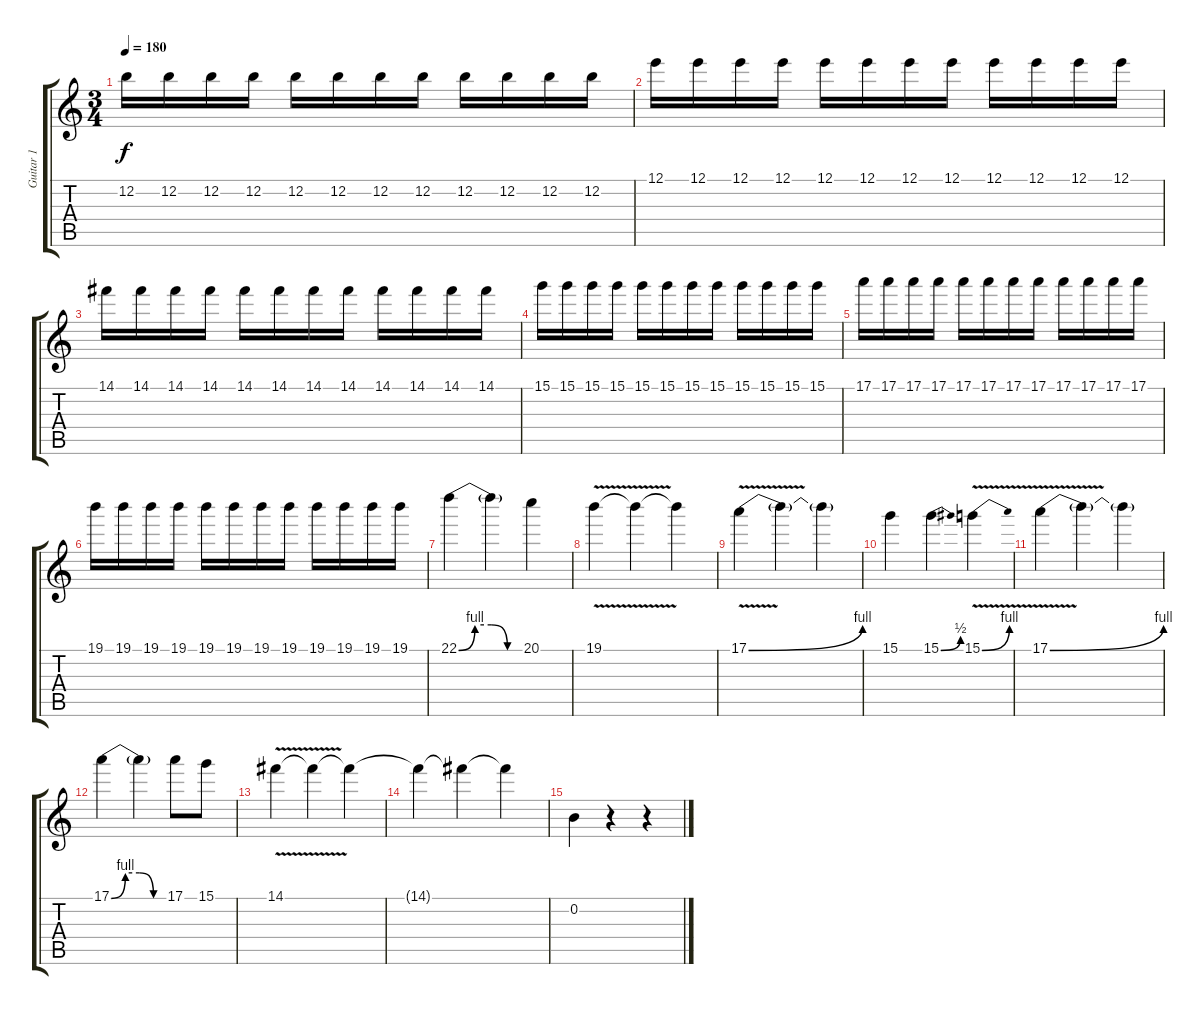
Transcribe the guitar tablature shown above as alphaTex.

\track ("Guitar 1" "Guitar 1") {instrument acousticguitarnylon}
\staff {score tabs}
\tuning (E4 B3 G3 D3 A2 E2) {hide}
\ts (3 4)
\tempo 180
\clef g2
\ks c
12.2.16{dy f} 12.2.16 12.2.16 12.2.16 12.2.16 12.2.16 12.2.16 12.2.16 12.2.16 12.2.16 12.2.16 12.2.16 |
12.1.16 12.1.16 12.1.16 12.1.16 12.1.16 12.1.16 12.1.16 12.1.16 12.1.16 12.1.16 12.1.16 12.1.16 |
14.1.16 14.1.16 14.1.16 14.1.16 14.1.16 14.1.16 14.1.16 14.1.16 14.1.16 14.1.16 14.1.16 14.1.16 |
15.1.16 15.1.16 15.1.16 15.1.16 15.1.16 15.1.16 15.1.16 15.1.16 15.1.16 15.1.16 15.1.16 15.1.16 |
17.1.16 17.1.16 17.1.16 17.1.16 17.1.16 17.1.16 17.1.16 17.1.16 17.1.16 17.1.16 17.1.16 17.1.16 |
19.1.16 19.1.16 19.1.16 19.1.16 19.1.16 19.1.16 19.1.16 19.1.16 19.1.16 19.1.16 19.1.16 19.1.16 |
22.1{be (custom 0 0 15 4 30 4 45 0 60 0)}.4{instrument distortionguitar} 22.1{t}.4 20.1.4 |
19.1{v}.4 19.1{t}.4 19.1{t}.4 |
17.1{be (bend 0 0 60 4) v}.4 17.1{t}.4 17.1{t}.4 |
15.1.4 15.1{be (bend 0 0 60 2)}.4 15.1{be (bend 0 0 60 4) v}.4 |
17.1{be (bend 0 0 60 4) v}.4 17.1{t}.4 17.1{t}.4 |
17.1{be (custom 0 0 15 4 30 4 45 0 60 0)}.4 17.1{t}.4 17.1.8 15.1.8 |
14.1{v}.4 14.1{t}.4 14.1{t}.4 |
14.1{t}.4 14.1{t}.4 14.1{t}.4 |
0.2.4 r.4 r.4
